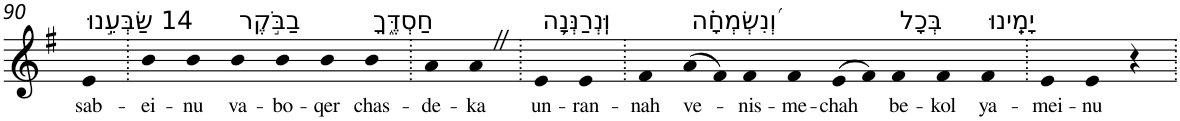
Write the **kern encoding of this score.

**kern	**text
*part1	*part1
*staff1	*staff1
*I"Piano	*
*I'Pno	*
!!LO:PB:g=z
*clefG2	*
*k[f#]	*
*G:	*
=90	=90
!LO:TX:a:t=14 שַׂבְּעֵ֣נוּ	!
!	!LO:LY:b
4e	sab-
=91.	=91.
!	!LO:LY:b
4b	-ei-
!	!LO:LY:b
4b	-nu
!LO:TX:a:t=בַבֹּ֣קֶר	!
!	!LO:LY:b
4b	va-
!	!LO:LY:b
4b	-bo-
!	!LO:LY:b
4b	-qer
!LO:TX:a:t=חַסְדֶּ֑ךָ	!
!	!LO:LY:b
4b	chas-
=92.	=92.
!	!LO:LY:b
4a	-de-
!	!LO:LY:b
4aZ	-ka
=93.	=93.
!LO:TX:a:t=וּֽנְרַנְּנָ֥ה	!
!	!LO:LY:b
4e	un-
!	!LO:LY:b
4e	-ran-
=94.	=94.
!	!LO:LY:b
4f#	-nah
!LO:TX:a:t=וְ֝נִשְׂמְחָ֗ה	!
!	!LO:LY:b
(>8a	ve-
8f#)	.
!	!LO:LY:b
4f#	-nis-
!	!LO:LY:b
4f#	-me-
!	!LO:LY:b
(>8e	-chah
8f#)	.
!LO:TX:a:t=בְּכָל	!
!	!LO:LY:b
4f#	be-
!	!LO:LY:b
4f#	-kol
!LO:TX:a:t=יָמֵֽינוּ	!
!	!LO:LY:b
4f#	ya-
=95.	=95.
!	!LO:LY:b
4e	-mei-
!	!LO:LY:b
4e	-nu
4r	.
=.	=.
*-	*-
